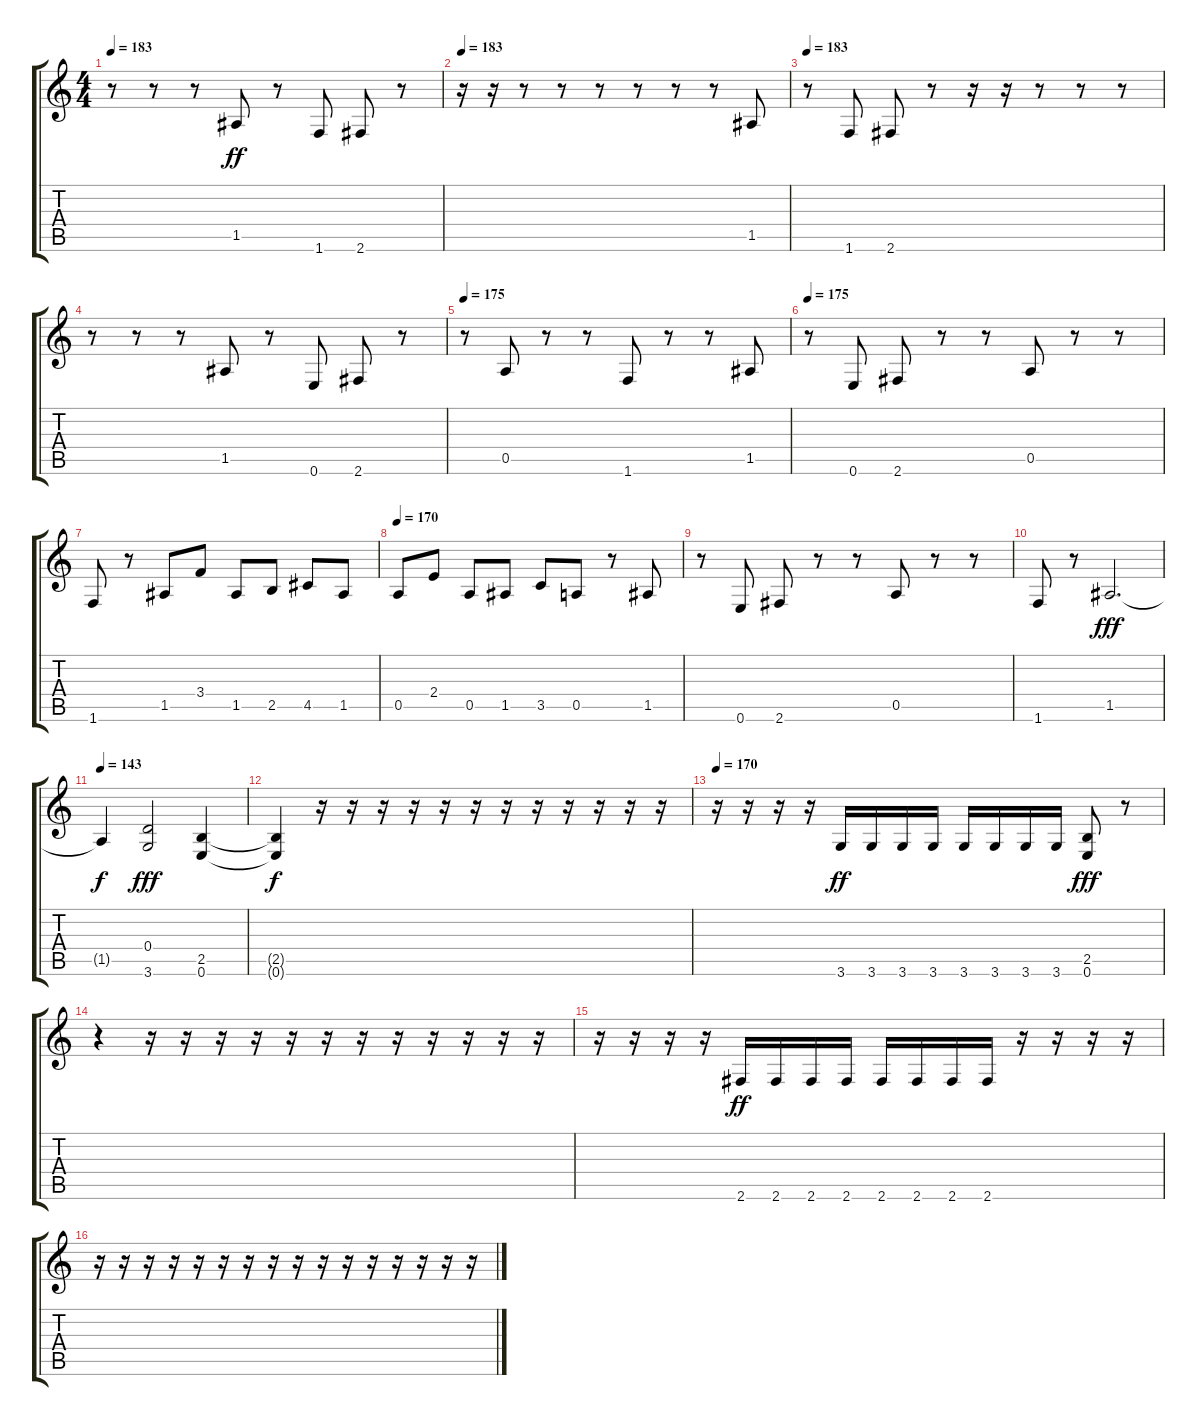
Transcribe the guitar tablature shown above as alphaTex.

\track "" {instrument distortionguitar}
\staff {score tabs}
\tuning (E4 B3 G3 D3 A2 E2) {hide}
\ts (4 4)
\tempo 183
\clef g2
\ks c
r.8{dy ff} r.8 r.8 1.5.8 r.8 1.6.8 2.6.8 r.8 |
\tempo 183
r.16 r.16 r.8 r.8 r.8 r.8 r.8 r.8 1.5.8 |
\tempo 183
r.8 1.6.8 2.6.8 r.8 r.16 r.16 r.8 r.8 r.8 |
r.8 r.8 r.8 1.5.8 r.8 0.6.8 2.6.8 r.8 |
\tempo 175
r.8 0.5.8 r.8 r.8 1.6.8 r.8 r.8 1.5.8 |
\tempo 175
r.8 0.6.8 2.6.8 r.8 r.8 0.5.8 r.8 r.8 |
1.6.8 r.8 1.5.8 3.4.8 1.5.8 2.5.8 4.5.8 1.5.8 |
\tempo 170
0.5.8 2.4.8 0.5.8 1.5.8 3.5.8 0.5.8 r.8 1.5.8 |
r.8 0.6.8 2.6.8 r.8 r.8 0.5.8 r.8 r.8 |
1.6.8 r.8 1.5.2{d dy fff} |
\tempo 143
1.5{t}.4{dy f} (0.4 3.6).2{dy fff} (2.5 0.6).4 |
(2.5{t} 0.6{t}).4{dy f} r.16 r.16 r.16 r.16 r.16 r.16 r.16 r.16 r.16 r.16 r.16 r.16 |
\tempo 170
r.16 r.16 r.16 r.16 3.6.16{dy ff} 3.6.16 3.6.16 3.6.16 3.6.16 3.6.16 3.6.16 3.6.16 (2.5 0.6).8{dy fff} r.8 |
r.4 r.16 r.16 r.16 r.16 r.16 r.16 r.16 r.16 r.16 r.16 r.16 r.16 |
r.16 r.16 r.16 r.16 2.6.16{dy ff} 2.6.16 2.6.16 2.6.16 2.6.16 2.6.16 2.6.16 2.6.16 r.16 r.16 r.16 r.16 |
r.16 r.16 r.16 r.16 r.16 r.16 r.16 r.16 r.16 r.16 r.16 r.16 r.16 r.16 r.16 r.16
